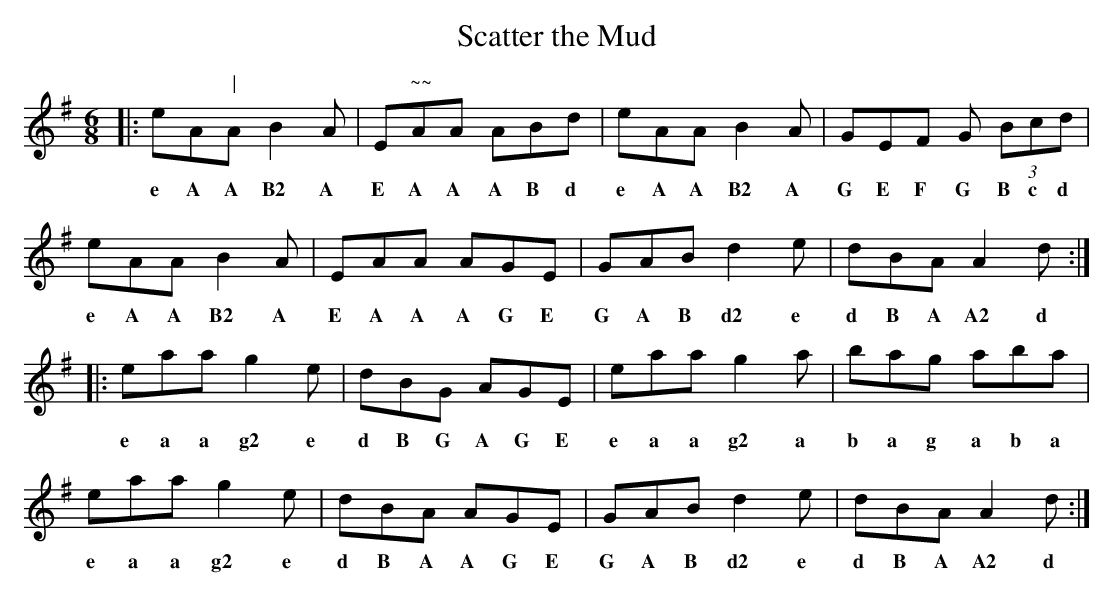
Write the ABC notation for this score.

X:1
T:Scatter the Mud
M:6/8
L:1/8
K:Ador
|:eA"|"A B2A|E"~~"AA ABd|eAA B2A|GEF G (3Bcd|
w: e A A B2 A E A A A B d e A A B2 A G E F G B c d
eAA B2A|EAA AGE|GAB d2e|dBA A2d:|
w: e A A B2 A E A A A G E G A B d2 e d B A A2 d
|:eaa g2e|dBG AGE|eaa g2a|bag aba |
w: e a a g2 e d B G A G E e a a g2 a b a g a b a
eaa g2e|dBA AGE|GAB d2e|dBA A2d:|
w: e a a g2 e d B A A G E G A B d2 e d B A A2 d
